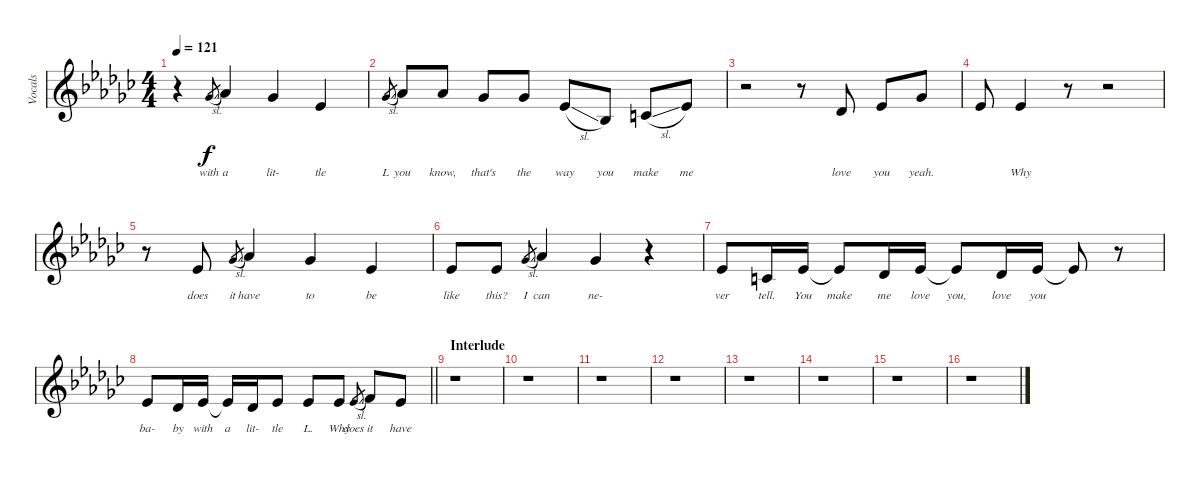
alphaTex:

\track ("Vocals" "Vocals") {instrument flute}
\staff {score}
\tuning (E4 B3 G3 D3 A2 E2) {hide}
\ts (4 4)
\tempo 121
\clef g2
\ks ebminor
r.4{dy f} 2.1{sl}.8{lyrics (0 "with") lyrics (1 "") lyrics (2 "") lyrics (3 "") lyrics (4 "") gr} 4.1.4{lyrics (0 "a") lyrics (1 "") lyrics (2 "") lyrics (3 "") lyrics (4 "")} 2.1.4{lyrics (0 "lit-") lyrics (1 "") lyrics (2 "") lyrics (3 "") lyrics (4 "")} 4.2.4{lyrics (0 "tle") lyrics (1 "") lyrics (2 "") lyrics (3 "") lyrics (4 "")} |
2.1{sl}.8{lyrics (0 "L") lyrics (1 "") lyrics (2 "") lyrics (3 "") lyrics (4 "") gr} 4.1.8{lyrics (0 "you") lyrics (1 "") lyrics (2 "") lyrics (3 "") lyrics (4 "")} 4.1.8{lyrics (0 "know,") lyrics (1 "") lyrics (2 "") lyrics (3 "") lyrics (4 "")} 2.1.8{lyrics (0 "that's") lyrics (1 "") lyrics (2 "") lyrics (3 "") lyrics (4 "")} 2.1.8{lyrics (0 "the") lyrics (1 "") lyrics (2 "") lyrics (3 "") lyrics (4 "")} 8.3{sl}.8{lyrics (0 "way") lyrics (1 "") lyrics (2 "") lyrics (3 "") lyrics (4 "")} 3.3.8{lyrics (0 "you") lyrics (1 "") lyrics (2 "") lyrics (3 "") lyrics (4 "")} 1.2{sl}.8{lyrics (0 "make") lyrics (1 "") lyrics (2 "") lyrics (3 "") lyrics (4 "")} 4.2.8{lyrics (0 "me") lyrics (1 "") lyrics (2 "") lyrics (3 "") lyrics (4 "")} |
r.2 r.8 2.2.8{lyrics (0 "love") lyrics (1 "") lyrics (2 "") lyrics (3 "") lyrics (4 "")} 4.2.8{lyrics (0 "you") lyrics (1 "") lyrics (2 "") lyrics (3 "") lyrics (4 "")} 2.1.8{lyrics (0 "yeah.") lyrics (1 "") lyrics (2 "") lyrics (3 "") lyrics (4 "")} |
4.2.8{lyrics (0 "") lyrics (1 "") lyrics (2 "") lyrics (3 "") lyrics (4 "")} 4.2.4{lyrics (0 "Why") lyrics (1 "") lyrics (2 "") lyrics (3 "") lyrics (4 "")} r.8 r.2 |
r.8 4.2.8{lyrics (0 "does") lyrics (1 "") lyrics (2 "") lyrics (3 "") lyrics (4 "")} 2.1{sl}.8{lyrics (0 "it") lyrics (1 "") lyrics (2 "") lyrics (3 "") lyrics (4 "") gr} 4.1.4{lyrics (0 "have") lyrics (1 "") lyrics (2 "") lyrics (3 "") lyrics (4 "")} 2.1.4{lyrics (0 "to") lyrics (1 "") lyrics (2 "") lyrics (3 "") lyrics (4 "")} 4.2.4{lyrics (0 "be") lyrics (1 "") lyrics (2 "") lyrics (3 "") lyrics (4 "")} |
4.2.8{lyrics (0 "like") lyrics (1 "") lyrics (2 "") lyrics (3 "") lyrics (4 "")} 4.2.8{lyrics (0 "this?") lyrics (1 "") lyrics (2 "") lyrics (3 "") lyrics (4 "")} 2.1{sl}.8{lyrics (0 "I") lyrics (1 "") lyrics (2 "") lyrics (3 "") lyrics (4 "") gr} 4.1.4{lyrics (0 "can") lyrics (1 "") lyrics (2 "") lyrics (3 "") lyrics (4 "")} 2.1.4{lyrics (0 "ne-") lyrics (1 "") lyrics (2 "") lyrics (3 "") lyrics (4 "")} r.4 |
4.2.8{lyrics (0 "ver") lyrics (1 "") lyrics (2 "") lyrics (3 "") lyrics (4 "")} 1.2.16{lyrics (0 "tell.") lyrics (1 "") lyrics (2 "") lyrics (3 "") lyrics (4 "")} 4.2.16{lyrics (0 "You") lyrics (1 "") lyrics (2 "") lyrics (3 "") lyrics (4 "")} 4.2{t}.8{lyrics (0 "make") lyrics (1 "") lyrics (2 "") lyrics (3 "") lyrics (4 "")} 2.2.16{lyrics (0 "me") lyrics (1 "") lyrics (2 "") lyrics (3 "") lyrics (4 "")} 4.2.16{lyrics (0 "love") lyrics (1 "") lyrics (2 "") lyrics (3 "") lyrics (4 "")} 4.2{t}.8{lyrics (0 "you,") lyrics (1 "") lyrics (2 "") lyrics (3 "") lyrics (4 "")} 2.2.16{lyrics (0 "love") lyrics (1 "") lyrics (2 "") lyrics (3 "") lyrics (4 "")} 4.2.16{lyrics (0 "you") lyrics (1 "") lyrics (2 "") lyrics (3 "") lyrics (4 "")} 4.2{t}.8{lyrics (0 "") lyrics (1 "") lyrics (2 "") lyrics (3 "") lyrics (4 "")} r.8 |
\barLineRight lightlight
4.2.8{lyrics (0 "ba-") lyrics (1 "") lyrics (2 "") lyrics (3 "") lyrics (4 "")} 2.2.16{lyrics (0 "by") lyrics (1 "") lyrics (2 "") lyrics (3 "") lyrics (4 "")} 4.2.16{lyrics (0 "with") lyrics (1 "") lyrics (2 "") lyrics (3 "") lyrics (4 "")} 4.2{t}.16{lyrics (0 "a") lyrics (1 "") lyrics (2 "") lyrics (3 "") lyrics (4 "")} 2.2.16{lyrics (0 "lit-") lyrics (1 "") lyrics (2 "") lyrics (3 "") lyrics (4 "")} 4.2.8{lyrics (0 "tle") lyrics (1 "") lyrics (2 "") lyrics (3 "") lyrics (4 "")} 4.2.8{lyrics (0 "L.") lyrics (1 "") lyrics (2 "") lyrics (3 "") lyrics (4 "")} 4.2.8{lyrics (0 "Why") lyrics (1 "") lyrics (2 "") lyrics (3 "") lyrics (4 "")} 4.2{sl}.8{lyrics (0 "does") lyrics (1 "") lyrics (2 "") lyrics (3 "") lyrics (4 "") gr} 6.2.8{lyrics (0 "it") lyrics (1 "") lyrics (2 "") lyrics (3 "") lyrics (4 "")} 4.2.8{lyrics (0 "have") lyrics (1 "") lyrics (2 "") lyrics (3 "") lyrics (4 "")} |
\section ("" "Interlude")
r.1 |
r.1 |
r.1 |
r.1 |
r.1 |
r.1 |
r.1 |
r.1
